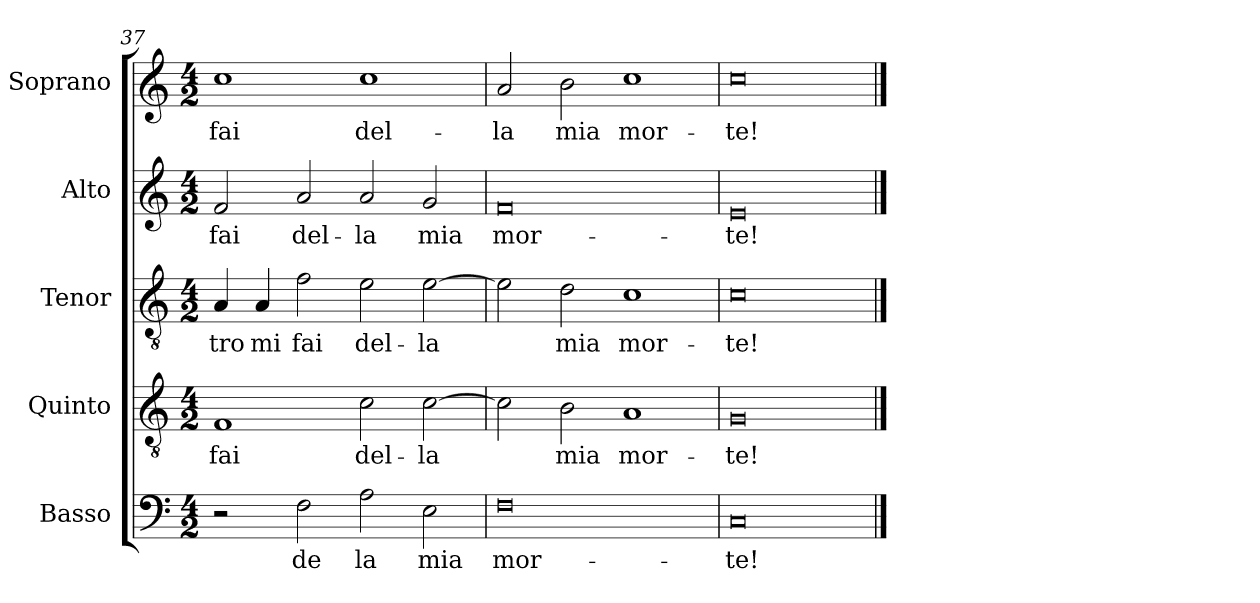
**kern	**text	**kern	**text	**kern	**text	**kern	**text	**kern	**text
*part5	*part5	*part4	*part4	*part3	*part3	*part2	*part2	*part1	*part1
*staff5	*staff5	*staff4	*staff4	*staff3	*staff3	*staff2	*staff2	*staff1	*staff1
*I"Basso	*	*I"Quinto	*	*I"Tenor	*	*I"Alto	*	*I"Soprano	*
*	*	*I'T.	*	*I'T.	*	*I'A.	*	*I'Sop.	*
*clefF4	*	*clefGv2	*	*clefGv2	*	*clefG2	*	*clefG2	*
*	*	*ITrd7c12	*	*ITrd7c12	*	*	*	*	*
*k[]	*	*k[]	*	*k[]	*	*k[]	*	*k[]	*
*C:	*	*C:	*	*C:	*	*C:	*	*C:	*
*M4/2	*	*M4/2	*	*M4/2	*	*M4/2	*	*M4/2	*
=37	=37	=37	=37	=37	=37	=37	=37	=37	=37
!	!	!	!LO:LY:b:color=#000000	!	!	!	!	!	!
!	!	!	!	!	!LO:LY:b:color=#000000	!	!	!	!
!	!	!	!	!	!	!	!LO:LY:b:color=#000000	!	!
!	!	!	!	!	!	!	!	!	!LO:LY:b:color=#000000
2r	.	1FFi	fai	4AAi/	-tro	2fi/	fai	1cci	fai
!	!	!	!	!	!LO:LY:b:color=#000000	!	!	!	!
.	.	.	.	4AAi/	mi	.	.	.	.
!	!LO:LY:b:color=#000000	!	!	!	!	!	!	!	!
!	!	!	!	!	!LO:LY:b:color=#000000	!	!	!	!
!	!	!	!	!	!	!	!LO:LY:b:color=#000000	!	!
2Fi\	de	.	.	2Fi\	fai	2ai/	del-	.	.
!	!LO:LY:b:color=#000000	!	!	!	!	!	!	!	!
!	!	!	!LO:LY:b:color=#000000	!	!	!	!	!	!
!	!	!	!	!	!LO:LY:b:color=#000000	!	!	!	!
!	!	!	!	!	!	!	!LO:LY:b:color=#000000	!	!
!	!	!	!	!	!	!	!	!	!LO:LY:b:color=#000000
2Ai\	la	2Ci\	del-	2Ei\	del-	2ai/	-la	1cci	del-
!	!LO:LY:b:color=#000000	!	!	!	!	!	!	!	!
!	!	!	!LO:LY:b:color=#000000	!	!	!	!	!	!
!	!	!	!	!	!LO:LY:b:color=#000000	!	!	!	!
!	!	!	!	!	!	!	!LO:LY:b:color=#000000	!	!
2Ei\	mia	[2Ci\	-la	[2Ei\	-la	2gi/	mia	.	.
=38	=38	=38	=38	=38	=38	=38	=38	=38	=38
!	!LO:LY:b:color=#000000	!	!	!	!	!	!	!	!
!	!	!	!	!	!	!	!LO:LY:b:color=#000000	!	!
!	!	!	!	!	!	!	!	!	!LO:LY:b:color=#000000
0Fi	mor-	2Ci\]	.	2Ei\]	.	0fi	mor-	2ai/	-la
!	!	!	!LO:LY:b:color=#000000	!	!	!	!	!	!
!	!	!	!	!	!LO:LY:b:color=#000000	!	!	!	!
!	!	!	!	!	!	!	!	!	!LO:LY:b:color=#000000
.	.	2BBi\	mia	2Di\	mia	.	.	2bi\	mia
!	!	!	!LO:LY:b:color=#000000	!	!	!	!	!	!
!	!	!	!	!	!LO:LY:b:color=#000000	!	!	!	!
!	!	!	!	!	!	!	!	!	!LO:LY:b:color=#000000
.	.	1AAi	mor-	1Ci	mor-	.	.	1cci	mor-
=39	=39	=39	=39	=39	=39	=39	=39	=39	=39
!	!LO:LY:b:color=#000000	!	!	!	!	!	!	!	!
!	!	!	!LO:LY:b:color=#000000	!	!	!	!	!	!
!	!	!	!	!	!LO:LY:b:color=#000000	!	!	!	!
!	!	!	!	!	!	!	!LO:LY:b:color=#000000	!	!
!	!	!	!	!	!	!	!	!	!LO:LY:b:color=#000000
0Ci	-te!	0GGi	-te!	0Ci	-te!	0ei	-te!	0cci	-te!
==	==	==	==	==	==	==	==	==	==
*-	*-	*-	*-	*-	*-	*-	*-	*-	*-
